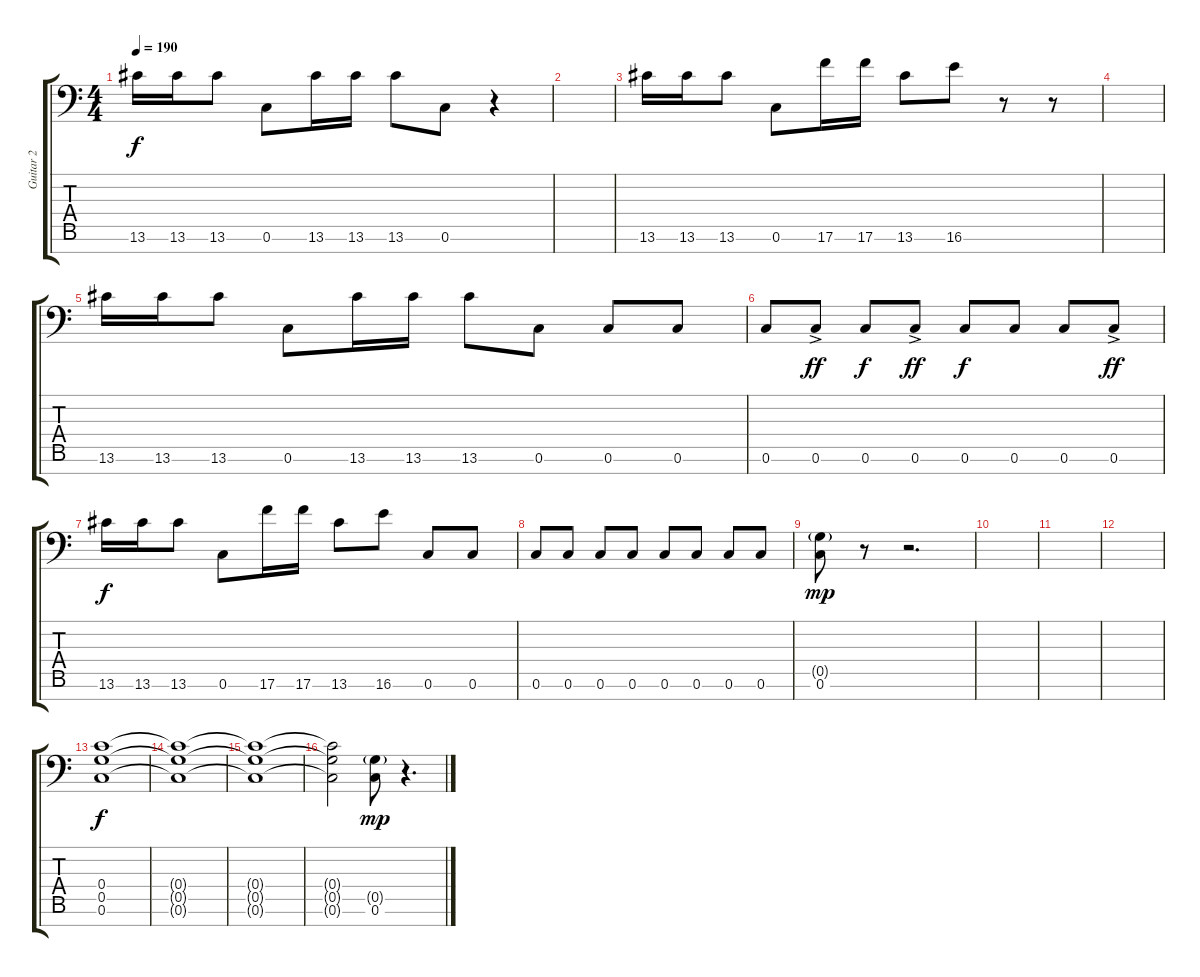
\track ("Guitar 2" "Guitar 2") {instrument distortionguitar}
\staff {score tabs}
\tuning (D4 A3 F3 C3 G2 C2 G1) {hide}
\ts (4 4)
\tempo 190
\clef f4
\ks c
13.6.16{dy f} 13.6.16 13.6.8 0.6.8 13.6.16 13.6.16 13.6.8 0.6.8 r.4 |
|
13.6.16 13.6.16 13.6.8 0.6.8 17.6.16 17.6.16 13.6.8 16.6.8 r.8 r.8 |
|
13.6.16 13.6.16 13.6.8 0.6.8 13.6.16 13.6.16 13.6.8 0.6.8 0.6.8 0.6.8 |
0.6.8 0.6{ac}.8{dy ff} 0.6.8{dy f} 0.6{ac}.8{dy ff} 0.6.8{dy f} 0.6.8 0.6.8 0.6{ac}.8{dy ff} |
13.6.16{dy f} 13.6.16 13.6.8 0.6.8 17.6.16 17.6.16 13.6.8 16.6.8 0.6.8 0.6.8 |
0.6.8 0.6.8 0.6.8 0.6.8 0.6.8 0.6.8 0.6.8 0.6.8 |
(0.5{g} 0.6).8{dy mp} r.8 r.2{d} |
|
|
|
(0.4 0.5 0.6).1{dy f} |
(0.4{t} 0.5{t} 0.6{t}).1 |
(0.4{t} 0.5{t} 0.6{t}).1 |
(0.4{t} 0.5{t} 0.6{t}).2 (0.5{g} 0.6).8{dy mp} r.4{d}
